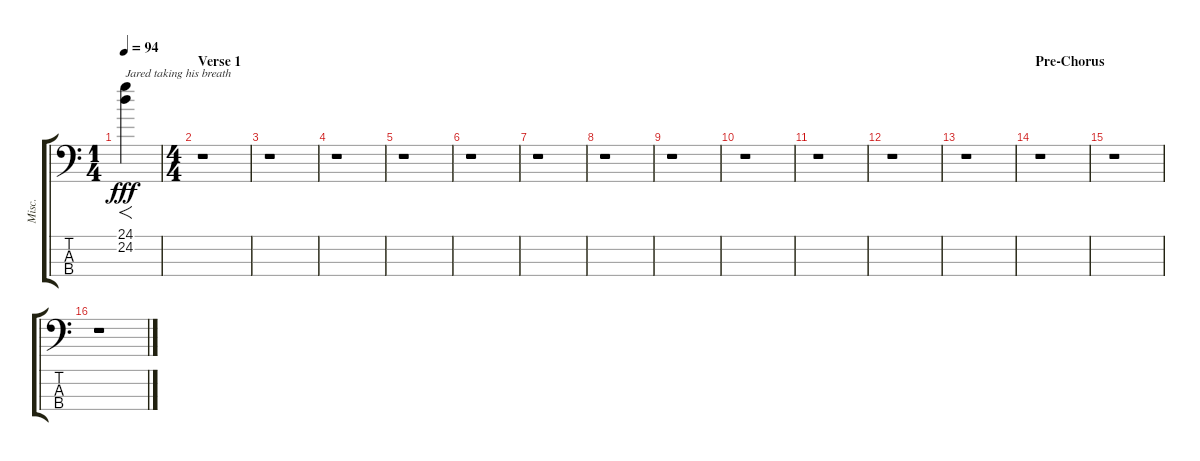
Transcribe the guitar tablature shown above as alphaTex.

\track ("Misc." "Misc.") {instrument electricguitarjazz}
\staff {score tabs}
\tuning (G2 D2 A1 Db1) {hide}
\ts (1 4)
\tempo 94
\clef f4
\ks c
(24.1 24.2).4{f txt "Jared taking his breath" dy fff instrument reversecymbal} |
\ts (4 4)
\section ("" "Verse 1")
r.1 |
r.1 |
r.1 |
r.1 |
r.1 |
r.1 |
r.1 |
r.1 |
r.1 |
r.1 |
r.1 |
r.1 |
\section ("" "Pre-Chorus")
r.1 |
r.1 |
r.1
